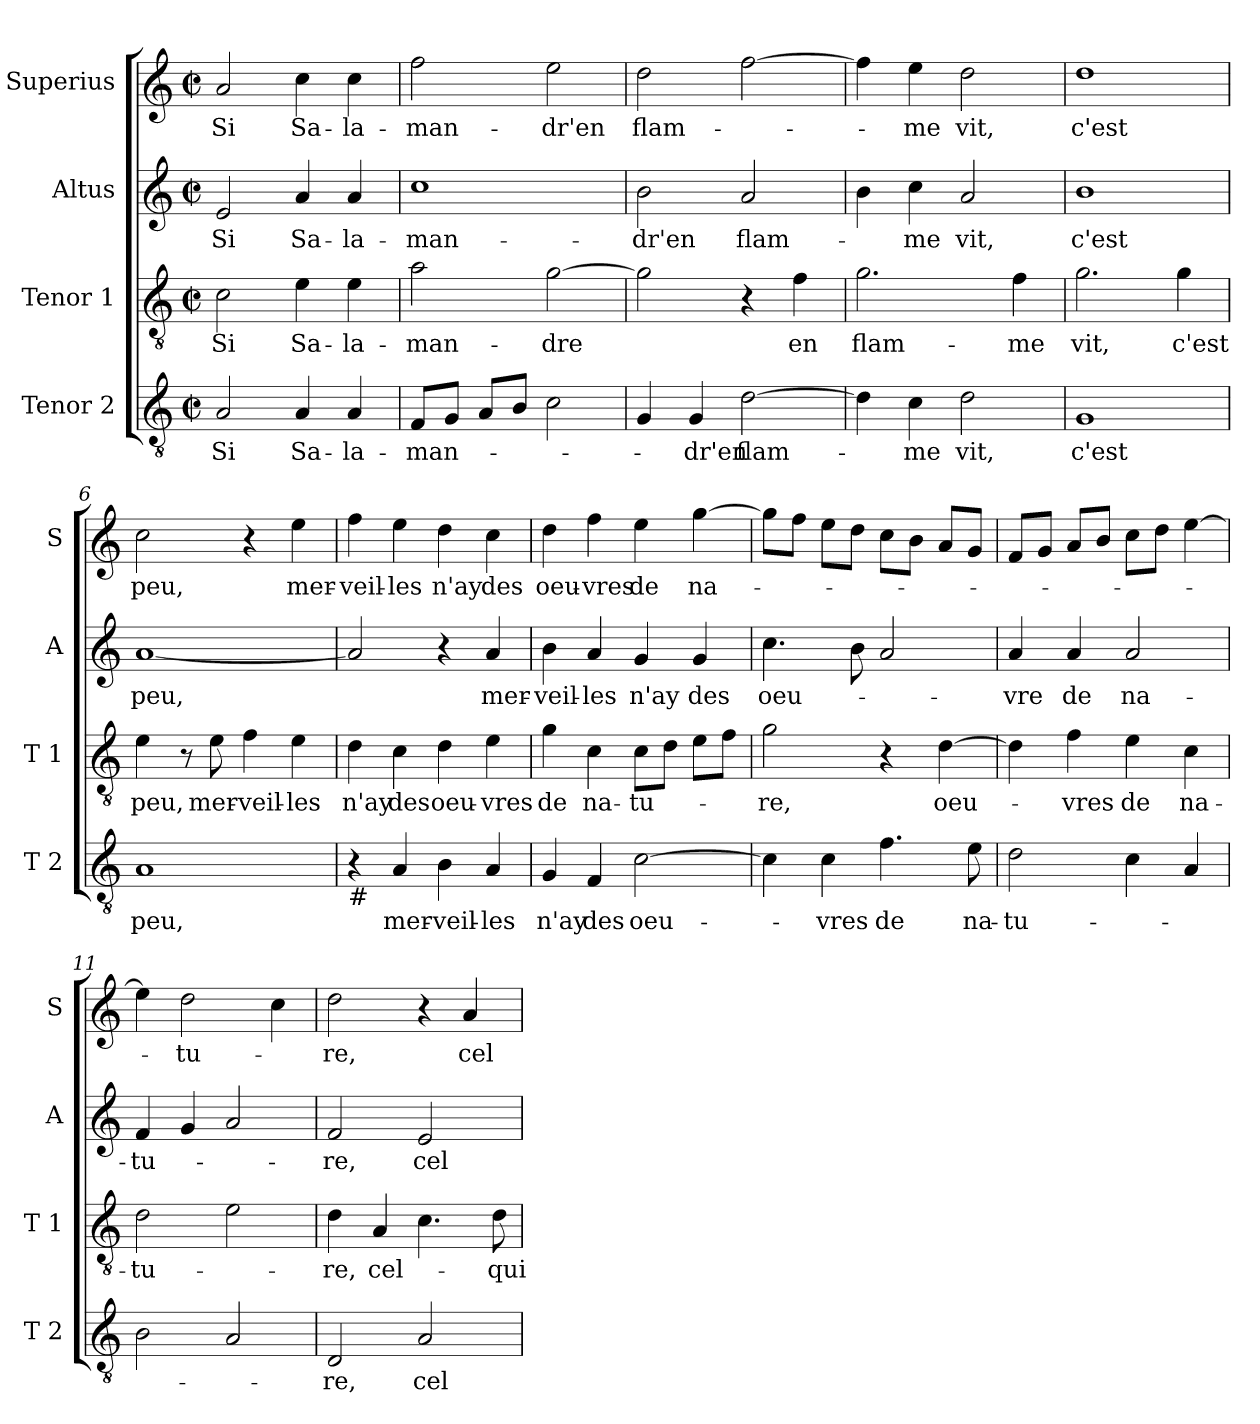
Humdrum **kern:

**kern	**text	**kern	**text	**kern	**text	**kern	**text
*part4	*part4	*part3	*part3	*part2	*part2	*part1	*part1
*staff4	*staff4	*staff3	*staff3	*staff2	*staff2	*staff1	*staff1
*I"Tenor 2	*	*I"Tenor 1	*	*I"Altus	*	*I"Superius	*
*I'T 2	*	*I'T 1	*	*I'A	*	*I'S	*
*clefGv2	*	*clefGv2	*	*clefG2	*	*clefG2	*
*k[]	*	*k[]	*	*k[]	*	*k[]	*
*C:	*	*C:	*	*C:	*	*C:	*
*M2/2	*	*M2/2	*	*M2/2	*	*M2/2	*
*met(c|)	*	*met(c|)	*	*met(c|)	*	*met(c|)	*
=1	=1	=1	=1	=1	=1	=1	=1
!	!LO:LY:b	!	!LO:LY:b	!	!LO:LY:b	!	!LO:LY:b
2A/	Si	2c\	Si	2e/	Si	2a/	Si
!	!LO:LY:b	!	!LO:LY:b	!	!LO:LY:b	!	!LO:LY:b
4A/	Sa-	4e\	Sa-	4a/	Sa-	4cc\	Sa-
!	!LO:LY:b	!	!LO:LY:b	!	!LO:LY:b	!	!LO:LY:b
4A/	-la-	4e\	-la-	4a/	-la-	4cc\	-la-
=2	=2	=2	=2	=2	=2	=2	=2
!	!LO:LY:b	!	!LO:LY:b	!	!LO:LY:b	!	!LO:LY:b
8F/L	-man-	2a\	-man-	1cc	-man-	2ff\	-man-
8G/J	.	.	.	.	.	.	.
8A/L	.	.	.	.	.	.	.
8B/J	.	.	.	.	.	.	.
!	!	!	!LO:LY:b	!	!	!	!LO:LY:b
2c\	.	[2g\	-dre	.	.	2ee\	-dr'en
=3	=3	=3	=3	=3	=3	=3	=3
!	!	!	!	!	!LO:LY:b	!	!LO:LY:b
4G/	.	2g\]	.	2b\	-dr'en	2dd\	flam-
!	!LO:LY:b	!	!	!	!	!	!
4G/	-dr'en	.	.	.	.	.	.
!	!LO:LY:b	!	!	!	!LO:LY:b	!	!
[2d\	flam-	4r	.	2a/	flam-	[2ff\	.
!	!	!	!LO:LY:b	!	!	!	!
.	.	4f\	en	.	.	.	.
=4	=4	=4	=4	=4	=4	=4	=4
!	!	!	!LO:LY:b	!	!	!	!
4d\]	.	2.g\	flam-	4b\	.	4ff\]	.
!	!LO:LY:b	!	!	!	!LO:LY:b	!	!LO:LY:b
4c\	-me	.	.	4cc\	-me	4ee\	-me
!	!LO:LY:b	!	!	!	!LO:LY:b	!	!LO:LY:b
2d\	vit,	.	.	2a/	vit,	2dd\	vit,
!	!	!	!LO:LY:b	!	!	!	!
.	.	4f\	-me	.	.	.	.
=5	=5	=5	=5	=5	=5	=5	=5
!	!LO:LY:b	!	!LO:LY:b	!	!LO:LY:b	!	!LO:LY:b
1G	c'est	2.g\	vit,	1b	c'est	1dd	c'est
!	!	!	!LO:LY:b	!	!	!	!
.	.	4g\	c'est	.	.	.	.
!!LO:LB:g=z
=6	=6	=6	=6	=6	=6	=6	=6
!	!LO:LY:b	!	!LO:LY:b	!	!LO:LY:b	!	!LO:LY:b
1A	peu,	4e\	peu,	[1a	peu,	2cc\	peu,
.	.	8r	.	.	.	.	.
!	!	!	!LO:LY:b	!	!	!	!
.	.	8e\	mer-	.	.	.	.
!	!	!	!LO:LY:b	!	!	!	!
.	.	4f\	-veil-	.	.	4r	.
!	!	!	!LO:LY:b	!	!	!	!LO:LY:b
.	.	4e\	-les	.	.	4ee\	mer-
=7	=7	=7	=7	=7	=7	=7	=7
!LO:TX:b:t=#	!	!	!	!	!	!	!
!	!	!	!LO:LY:b	!	!	!	!LO:LY:b
4r	.	4d\	n'ay	2a/]	.	4ff\	-veil-
!	!LO:LY:b	!	!LO:LY:b	!	!	!	!LO:LY:b
4A/	mer-	4c\	des	.	.	4ee\	-les
!	!LO:LY:b	!	!LO:LY:b	!	!	!	!LO:LY:b
4B\	-veil-	4d\	oeu-	4r	.	4dd\	n'ay
!	!LO:LY:b	!	!LO:LY:b	!	!LO:LY:b	!	!LO:LY:b
4A/	-les	4e\	-vres	4a/	mer-	4cc\	des
=8	=8	=8	=8	=8	=8	=8	=8
!	!LO:LY:b	!	!LO:LY:b	!	!LO:LY:b	!	!LO:LY:b
4G/	n'ay	4g\	de	4b\	-veil-	4dd\	oeu-
!	!LO:LY:b	!	!LO:LY:b	!	!LO:LY:b	!	!LO:LY:b
4F/	des	4c\	na-	4a/	-les	4ff\	-vres
!	!LO:LY:b	!	!LO:LY:b	!	!LO:LY:b	!	!LO:LY:b
[2c\	oeu-	8c\L	-tu-	4g/	n'ay	4ee\	de
.	.	8d\J	.	.	.	.	.
!	!	!	!	!	!LO:LY:b	!	!LO:LY:b
.	.	8e\L	.	4g/	des	[4gg\	na-
.	.	8f\J	.	.	.	.	.
=9	=9	=9	=9	=9	=9	=9	=9
!	!	!	!LO:LY:b	!	!LO:LY:b	!	!
4c\]	.	2g\	-re,	4.cc\	oeu-	8gg\L]	.
.	.	.	.	.	.	8ff\J	.
!	!LO:LY:b	!	!	!	!	!	!
4c\	-vres	.	.	.	.	8ee\L	.
.	.	.	.	8b\	.	8dd\J	.
!	!LO:LY:b	!	!	!	!	!	!
4.f\	de	4r	.	2a/	.	8cc\L	.
.	.	.	.	.	.	8b\J	.
!	!	!	!LO:LY:b	!	!	!	!
.	.	[4d\	oeu-	.	.	8a/L	.
!	!LO:LY:b	!	!	!	!	!	!
8e\	na-	.	.	.	.	8g/J	.
=10	=10	=10	=10	=10	=10	=10	=10
!	!LO:LY:b	!	!	!	!LO:LY:b	!	!
2d\	-tu-	4d\]	.	4a/	-vre	8f/L	.
.	.	.	.	.	.	8g/J	.
!	!	!	!LO:LY:b	!	!LO:LY:b	!	!
.	.	4f\	-vres	4a/	de	8a/L	.
.	.	.	.	.	.	8b/J	.
!	!	!	!LO:LY:b	!	!LO:LY:b	!	!
4c\	.	4e\	de	2a/	na-	8cc\L	.
.	.	.	.	.	.	8dd\J	.
!	!	!	!LO:LY:b	!	!	!	!
4A/	.	4c\	na-	.	.	[4ee\	.
!!LO:LB:g=z
=11	=11	=11	=11	=11	=11	=11	=11
!	!	!	!LO:LY:b	!	!LO:LY:b	!	!
2B\	.	2d\	-tu-	4f/	-tu-	4ee\]	.
!	!	!	!	!	!	!	!LO:LY:b
.	.	.	.	4g/	.	2dd\	-tu-
2A/	.	2e\	.	2a/	.	.	.
.	.	.	.	.	.	4cc\	.
=12	=12	=12	=12	=12	=12	=12	=12
!	!LO:LY:b	!	!LO:LY:b	!	!LO:LY:b	!	!LO:LY:b
2D/	-re,	4d\	-re,	2f/	-re,	2dd\	-re,
!	!	!	!LO:LY:b	!	!	!	!
.	.	4A/	cel-	.	.	.	.
!	!LO:LY:b	!	!	!	!LO:LY:b	!	!
2A/	cel-	4.c\	.	2e/	cel-	4r	.
!	!	!	!	!	!	!	!LO:LY:b
.	.	.	.	.	.	4a/	cel-
!	!	!	!LO:LY:b	!	!	!	!
.	.	8d\	qui	.	.	.	.
=	=	=	=	=	=	=	=
*-	*-	*-	*-	*-	*-	*-	*-
